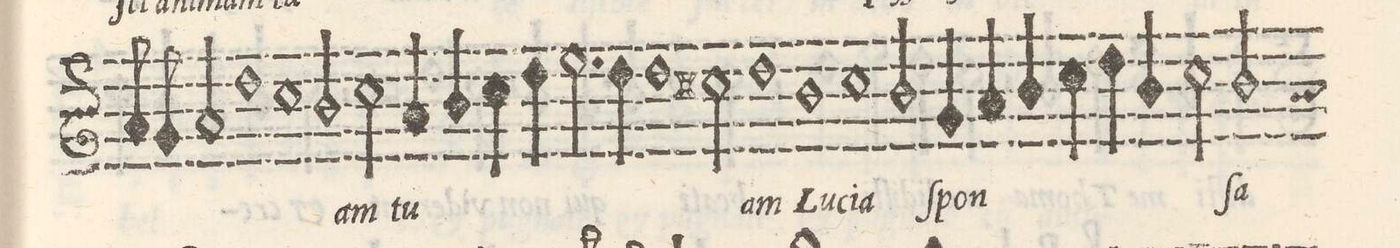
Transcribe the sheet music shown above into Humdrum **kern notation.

**kern	**text
*I"CANTVS	*
*clefG2	*
*k[]	*
*met(C|)	*
*M2/1	*
8a/	.
8g/	.
2a/	.
1dd\	.
=21-	=21-
1cc\	.
2b/	.
=22-	=22-
2cc\	-am
4a/	tu-
4b/	.
4cc\	.
4dd\	.
2.ee\	.
=23-	=23-
4dd\	.
1dd\	.
2cc#X\	.
=24-	=24-
1dd\	-am
1b\	Lu-
=25-	=25-
1ccny\	-ci-
2b/	-a
4g/	ſpon-
4a/	.
=26-	=26-
4b/	.
4cc\	.
4dd\	.
4b/	.
2cc\	.
2b/	-ſa
*custos:a	*
*-	*-
